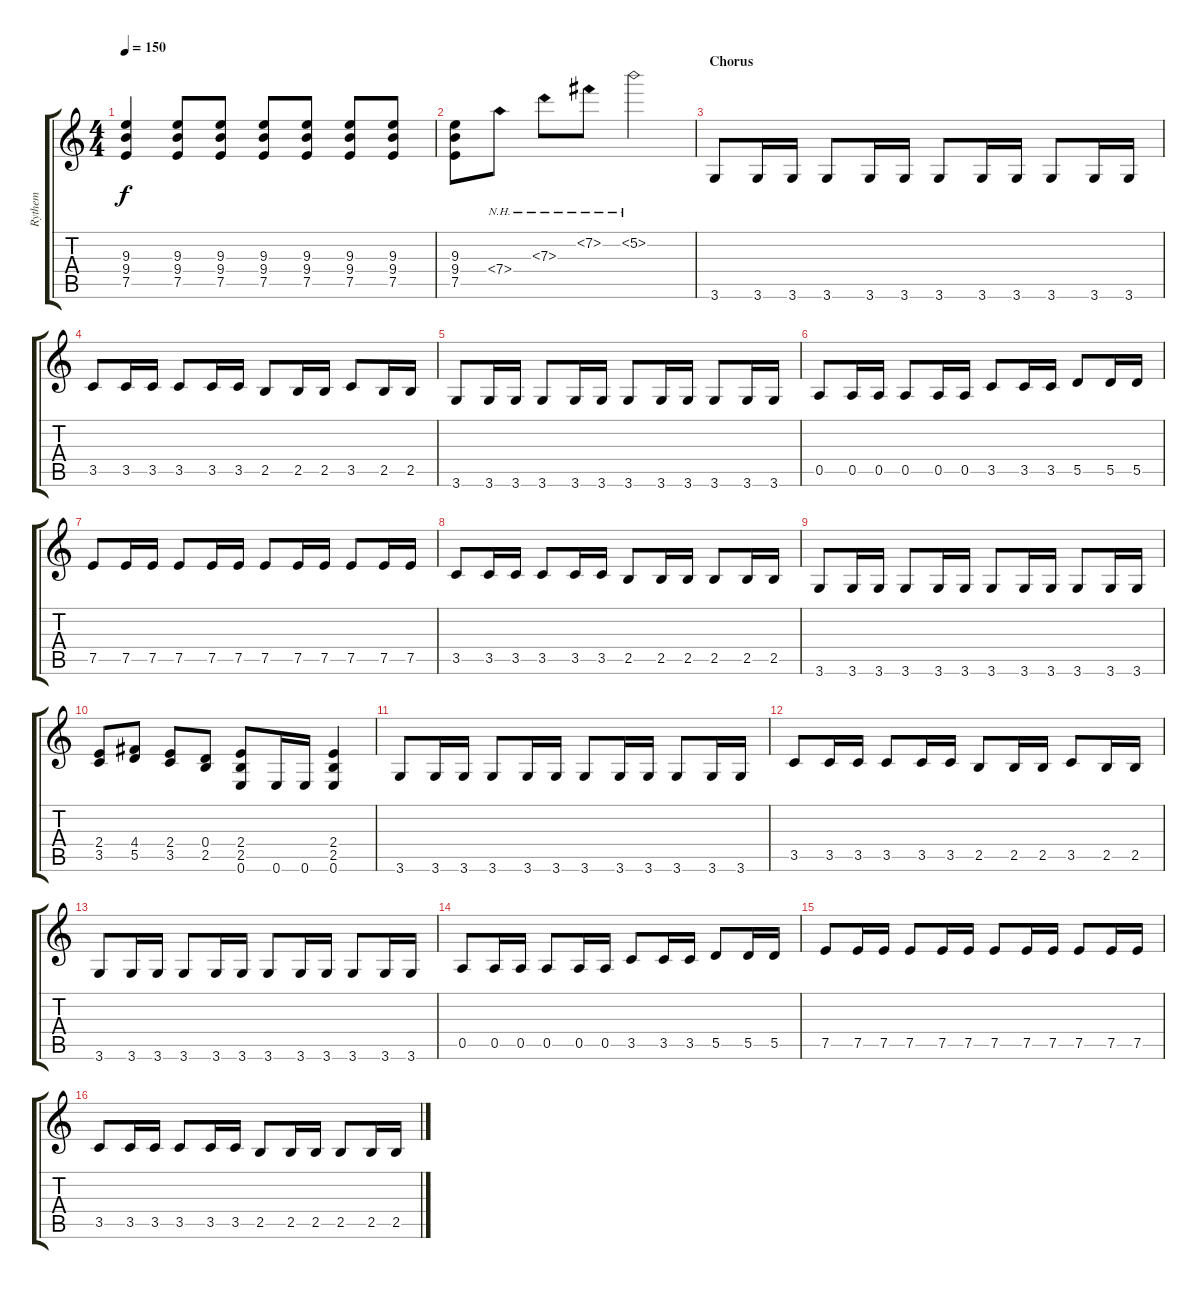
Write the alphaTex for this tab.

\track ("Rythem" "Rythem") {instrument distortionguitar}
\staff {score tabs}
\tuning (E4 B3 G3 D3 A2 E2) {hide}
\ts (4 4)
\tempo 150
\clef g2
\ks c
(9.3 9.4 7.5).4{dy f} (9.3 9.4 7.5).8 (9.3 9.4 7.5).8 (9.3 9.4 7.5).8 (9.3 9.4 7.5).8 (9.3 9.4 7.5).8 (9.3 9.4 7.5).8 |
(9.3 9.4 7.5).8 7.4{nh}.8 7.3{nh}.8 7.2{nh}.8 5.2{nh}.2 |
\section ("" "Chorus")
3.6.8 3.6.16 3.6.16 3.6.8 3.6.16 3.6.16 3.6.8 3.6.16 3.6.16 3.6.8 3.6.16 3.6.16 |
3.5.8 3.5.16 3.5.16 3.5.8 3.5.16 3.5.16 2.5.8 2.5.16 2.5.16 3.5.8 2.5.16 2.5.16 |
3.6.8 3.6.16 3.6.16 3.6.8 3.6.16 3.6.16 3.6.8 3.6.16 3.6.16 3.6.8 3.6.16 3.6.16 |
0.5.8 0.5.16 0.5.16 0.5.8 0.5.16 0.5.16 3.5.8 3.5.16 3.5.16 5.5.8 5.5.16 5.5.16 |
7.5.8 7.5.16 7.5.16 7.5.8 7.5.16 7.5.16 7.5.8 7.5.16 7.5.16 7.5.8 7.5.16 7.5.16 |
3.5.8 3.5.16 3.5.16 3.5.8 3.5.16 3.5.16 2.5.8 2.5.16 2.5.16 2.5.8 2.5.16 2.5.16 |
3.6.8 3.6.16 3.6.16 3.6.8 3.6.16 3.6.16 3.6.8 3.6.16 3.6.16 3.6.8 3.6.16 3.6.16 |
(2.4 3.5).8 (4.4 5.5).8 (2.4 3.5).8 (0.4 2.5).8 (2.4 2.5 0.6).8 0.6.16 0.6.16 (2.4 2.5 0.6).4 |
3.6.8 3.6.16 3.6.16 3.6.8 3.6.16 3.6.16 3.6.8 3.6.16 3.6.16 3.6.8 3.6.16 3.6.16 |
3.5.8 3.5.16 3.5.16 3.5.8 3.5.16 3.5.16 2.5.8 2.5.16 2.5.16 3.5.8 2.5.16 2.5.16 |
3.6.8 3.6.16 3.6.16 3.6.8 3.6.16 3.6.16 3.6.8 3.6.16 3.6.16 3.6.8 3.6.16 3.6.16 |
0.5.8 0.5.16 0.5.16 0.5.8 0.5.16 0.5.16 3.5.8 3.5.16 3.5.16 5.5.8 5.5.16 5.5.16 |
7.5.8 7.5.16 7.5.16 7.5.8 7.5.16 7.5.16 7.5.8 7.5.16 7.5.16 7.5.8 7.5.16 7.5.16 |
3.5.8 3.5.16 3.5.16 3.5.8 3.5.16 3.5.16 2.5.8 2.5.16 2.5.16 2.5.8 2.5.16 2.5.16
